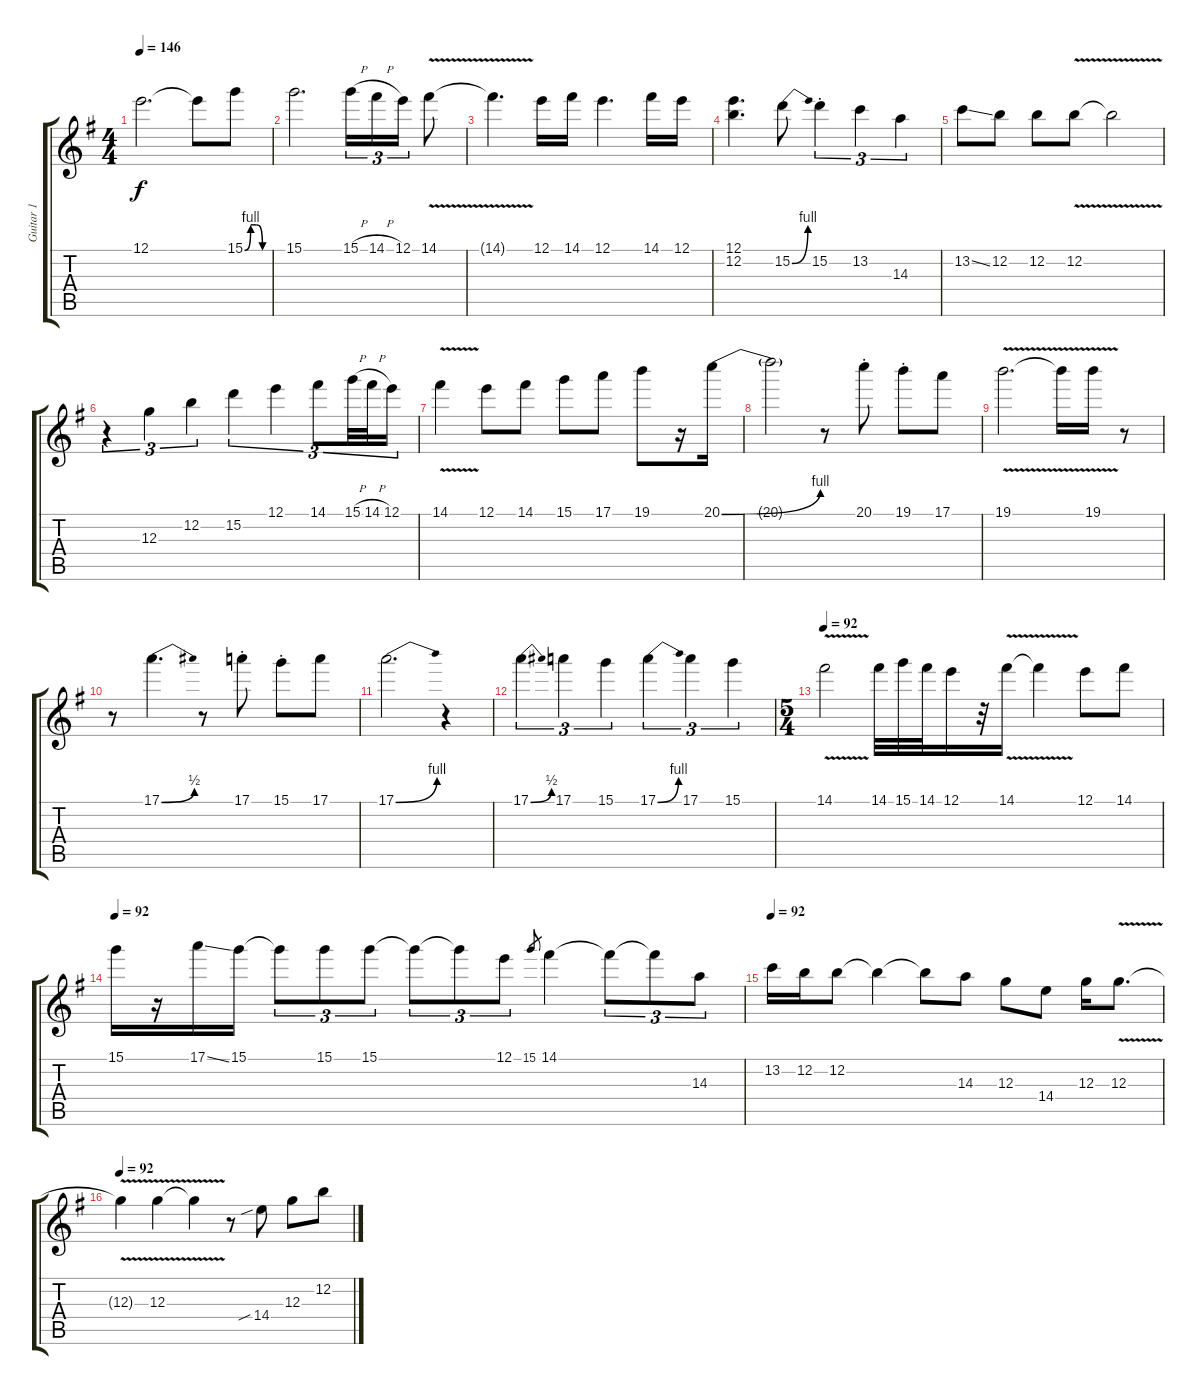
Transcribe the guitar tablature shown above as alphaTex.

\track ("Guitar 1" "Guitar 1") {instrument overdrivenguitar}
\staff {score tabs}
\tuning (E4 B3 G3 D3 A2 E2) {hide}
\ts (4 4)
\tempo 146
\clef g2
\ks g
12.1.2{d dy f} 12.1{t}.8 15.1{be (custom 0 0 15 4 30 4 45 0 60 0)}.8 |
15.1.2{d} 15.1{h}.16{tu (3 2)} 14.1{h}.16{tu (3 2)} 12.1.16{tu (3 2)} 14.1{v}.8 |
14.1{t}.4{d} 12.1.16 14.1.16 12.1.4{d} 14.1.16 12.1.16 |
(12.1 12.2).4{d} 15.2{be (bend 0 0 60 4)}.8 15.2{st}.4{tu (3 2)} 13.2.4{tu (3 2)} 14.3.4{tu (3 2)} |
13.2{ss}.8 12.2.8 12.2.8 12.2{v}.8 12.2{t}.2 |
r.4{tu (3 2)} 12.3.4{tu (3 2)} 12.2.4{tu (3 2)} 15.2.4{tu (3 2)} 12.1.4{tu (3 2)} 14.1.8{tu (3 2)} 15.1{h}.32{tu (3 2)} 14.1{h}.32{tu (3 2)} 12.1.16{tu (3 2)} |
14.1{v}.4 12.1.8 14.1.8 15.1.8 17.1.8 19.1.8 r.16 20.1{be (bend 0 0 60 4)}.16 |
20.1{t}.2 r.8 20.1{st}.8 19.1{st}.8 17.1.8 |
19.1{v}.2{d} 19.1{t}.16 19.1{v}.16 r.8 |
r.8 17.1{be (bend 0 0 60 2)}.4{d} r.8 17.1{st}.8 15.1{st}.8 17.1.8 |
17.1{be (bend 0 0 60 4)}.2{d} r.4 |
17.1{be (bend 0 0 60 2)}.4{tu (3 2)} 17.1.4{tu (3 2)} 15.1.4{tu (3 2)} 17.1{be (bend 0 0 60 4)}.4{tu (3 2)} 17.1.4{tu (3 2)} 15.1.4{tu (3 2)} |
\ts (5 4)
\tempo 92
14.1{v}.2 14.1.32 15.1.32 14.1.32 12.1.16 r.32 14.1{v}.16 14.1{t}.4 12.1.8 14.1.8 |
\tempo 92
15.1.16 r.16 17.1{ss}.16 15.1.16 15.1{t}.8{tu (3 2)} 15.1.8{tu (3 2)} 15.1.8{tu (3 2)} 15.1{t}.8{tu (3 2)} 15.1{t}.8{tu (3 2)} 12.1.8{tu (3 2)} 15.1.8{gr} 14.1.4 14.1{t}.8{tu (3 2)} 14.1{t}.8{tu (3 2)} 14.3.8{tu (3 2)} |
\tempo 92
13.2.16 12.2.16 12.2.8 12.2{t}.4 12.2{t}.8 14.3.8 12.3.8 14.4.8 12.3.16 12.3{v}.8{d} |
\tempo 92
12.3{t}.4 12.3{v}.4 12.3{t}.4 r.8 14.4{sib}.8 12.3.8 12.2.8
